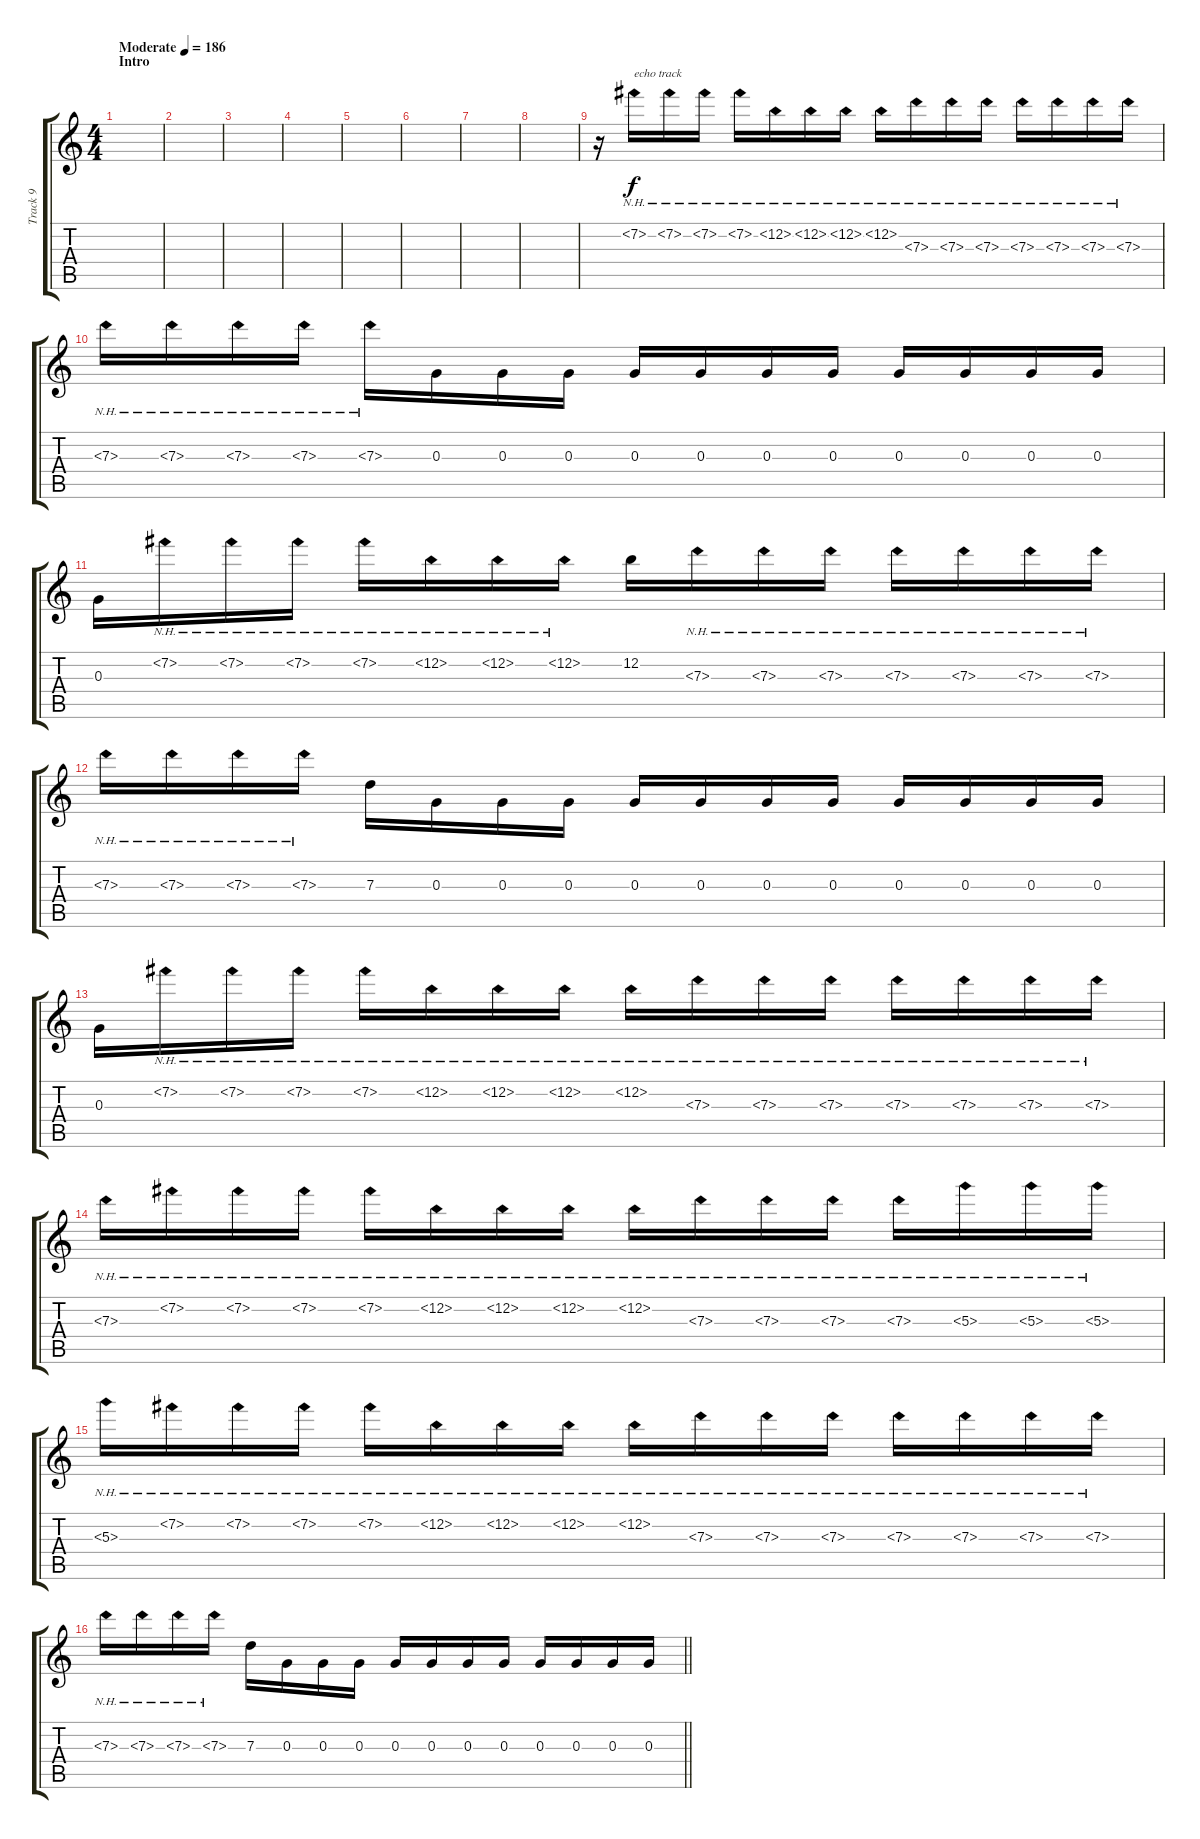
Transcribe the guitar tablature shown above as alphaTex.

\track ("Track 9" "Track 9") {instrument electricguitarclean}
\staff {score tabs}
\tuning (E4 B3 G3 D3 A2 E2) {hide}
\ts (4 4)
\section ("" "Intro")
\tempo (186 "Moderate")
\clef g2
\ks c
|
|
|
|
|
|
|
|
r.16 7.2{nh}.16{txt "echo track"} 7.2{nh}.16 7.2{nh}.16 7.2{nh}.16 12.2{nh}.16 12.2{nh}.16 12.2{nh}.16 12.2{nh}.16 7.3{nh}.16 7.3{nh}.16 7.3{nh}.16 7.3{nh}.16 7.3{nh}.16 7.3{nh}.16 7.3{nh}.16 |
7.3{nh}.16 7.3{nh}.16 7.3{nh}.16 7.3{nh}.16 7.3{nh}.16 0.3.16 0.3.16 0.3.16 0.3.16 0.3.16 0.3.16 0.3.16 0.3.16 0.3.16 0.3.16 0.3.16 |
0.3.16 7.2{nh}.16 7.2{nh}.16 7.2{nh}.16 7.2{nh}.16 12.2{nh}.16 12.2{nh}.16 12.2{nh}.16 12.2.16 7.3{nh}.16 7.3{nh}.16 7.3{nh}.16 7.3{nh}.16 7.3{nh}.16 7.3{nh}.16 7.3{nh}.16 |
7.3{nh}.16 7.3{nh}.16 7.3{nh}.16 7.3{nh}.16 7.3.16 0.3.16 0.3.16 0.3.16 0.3.16 0.3.16 0.3.16 0.3.16 0.3.16 0.3.16 0.3.16 0.3.16 |
0.3.16 7.2{nh}.16 7.2{nh}.16 7.2{nh}.16 7.2{nh}.16 12.2{nh}.16 12.2{nh}.16 12.2{nh}.16 12.2{nh}.16 7.3{nh}.16 7.3{nh}.16 7.3{nh}.16 7.3{nh}.16 7.3{nh}.16 7.3{nh}.16 7.3{nh}.16 |
7.3{nh}.16 7.2{nh}.16 7.2{nh}.16 7.2{nh}.16 7.2{nh}.16 12.2{nh}.16 12.2{nh}.16 12.2{nh}.16 12.2{nh}.16 7.3{nh}.16 7.3{nh}.16 7.3{nh}.16 7.3{nh}.16 5.3{nh}.16 5.3{nh}.16 5.3{nh}.16 |
5.3{nh}.16 7.2{nh}.16 7.2{nh}.16 7.2{nh}.16 7.2{nh}.16 12.2{nh}.16 12.2{nh}.16 12.2{nh}.16 12.2{nh}.16 7.3{nh}.16 7.3{nh}.16 7.3{nh}.16 7.3{nh}.16 7.3{nh}.16 7.3{nh}.16 7.3{nh}.16 |
\barLineRight lightlight
7.3{nh}.16 7.3{nh}.16 7.3{nh}.16 7.3{nh}.16 7.3.16 0.3.16 0.3.16 0.3.16 0.3.16 0.3.16 0.3.16 0.3.16 0.3.16 0.3.16 0.3.16 0.3.16
